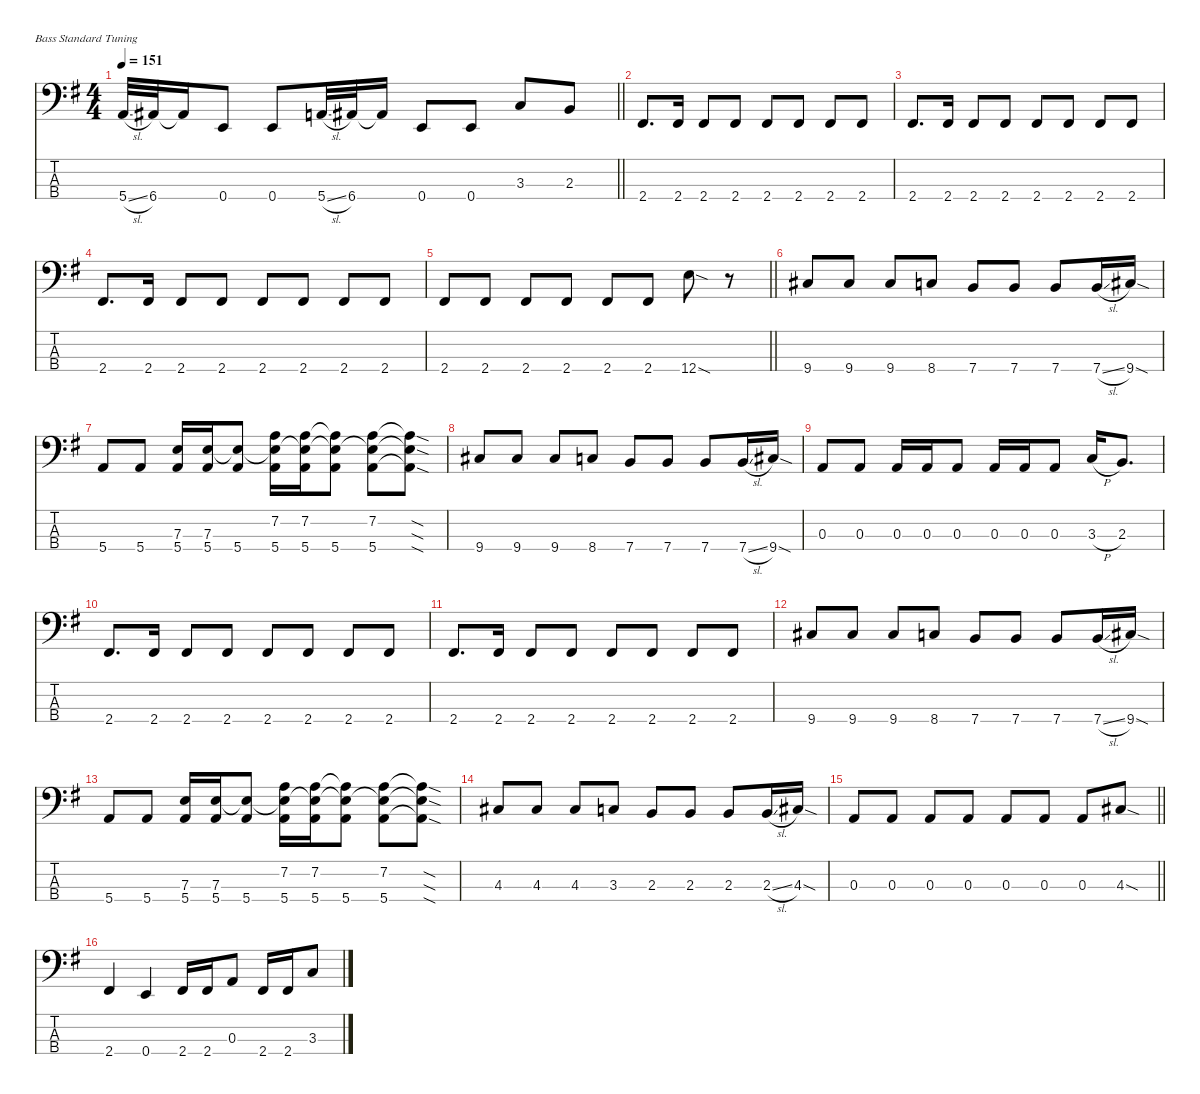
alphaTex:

\defaultSystemsLayout 4
\hideDynamics
\bracketExtendMode nobrackets
\singleTrackTrackNamePolicy hidden
\multiTrackTrackNamePolicy hidden
\otherSystemsTrackNameOrientation horizontal
\track ("Cliff Burton" "el.bs.") {instrument electricbassfinger}
\staff {score tabs}
\tuning (G2 D2 A1 E1)
\ts (4 4)
\tempo 151
\clef f4
\barLineRight lightlight
\ks eminor
5.4{sl acc forcenatural}.32{dy f beam Up} 6.4{acc #}.32{beam Up} 6.4{t acc #}.16{beam Up} 0.4{acc forcenatural}.8{beam Up} 0.4{acc forcenatural}.8{beam Up} 5.4{sl acc forcenatural}.32{beam Up} 6.4{acc #}.32{beam Up} 6.4{t acc #}.16{beam Up} 0.4{acc forcenatural}.8{beam Up} 0.4{acc forcenatural}.8{beam Up} 3.3{acc forcenatural}.8{beam Up} 2.3{acc forcenatural}.8{beam Up} |
2.4{acc #}.8{d beam Up} 2.4{acc #}.16{beam Up} 2.4{acc #}.8{beam Up} 2.4{acc #}.8{beam Up} 2.4{acc #}.8{beam Up} 2.4{acc #}.8{beam Up} 2.4{acc #}.8{beam Up} 2.4{acc #}.8{beam Up} |
2.4{acc #}.8{d beam Up} 2.4{acc #}.16{beam Up} 2.4{acc #}.8{beam Up} 2.4{acc #}.8{beam Up} 2.4{acc #}.8{beam Up} 2.4{acc #}.8{beam Up} 2.4{acc #}.8{beam Up} 2.4{acc #}.8{beam Up} |
2.4{acc #}.8{d beam Up} 2.4{acc #}.16{beam Up} 2.4{acc #}.8{beam Up} 2.4{acc #}.8{beam Up} 2.4{acc #}.8{beam Up} 2.4{acc #}.8{beam Up} 2.4{acc #}.8{beam Up} 2.4{acc #}.8{beam Up} |
\barLineRight lightlight
2.4{acc #}.8{beam Up} 2.4{acc #}.8{beam Up} 2.4{acc #}.8{beam Up} 2.4{acc #}.8{beam Up} 2.4{acc #}.8{beam Up} 2.4{acc #}.8{beam Up} 12.4{sod acc forcenatural}.8{beam Down} r.8{beam Down} |
9.4{acc #}.8{beam Up} 9.4{acc #}.8{beam Up} 9.4{acc #}.8{beam Up} 8.4{acc forcenatural}.8{beam Up} 7.4{acc forcenatural}.8{beam Up} 7.4{acc forcenatural}.8{beam Up} 7.4{acc forcenatural}.8{beam Up} 7.4{sl acc forcenatural}.16{beam Up} 9.4{sod acc #}.16{beam Up} |
5.4{acc forcenatural}.8{beam Up} 5.4{acc forcenatural}.8{beam Up} (7.3{acc forcenatural} 5.4{acc forcenatural}).16{beam Up} (7.3{acc forcenatural} 5.4{acc forcenatural}).16{beam Up} (7.3{t acc forcenatural} 5.4{acc forcenatural}).8{beam Up} (7.2{acc forcenatural} 7.3{t acc forcenatural} 5.4{acc forcenatural}).16{beam Down} (7.2{acc forcenatural} 7.3{t acc forcenatural} 5.4{acc forcenatural}).16{beam Down} (7.2{t acc forcenatural} 7.3{t acc forcenatural} 5.4{acc forcenatural}).8{beam Down} (7.2{acc forcenatural} 7.3{t acc forcenatural} 5.4{acc forcenatural}).8{beam Down} (7.2{sod t acc forcenatural} 7.3{sod t acc forcenatural} 5.4{sod t acc forcenatural}).8{beam Down} |
9.4{acc #}.8{beam Up} 9.4{acc #}.8{beam Up} 9.4{acc #}.8{beam Up} 8.4{acc forcenatural}.8{beam Up} 7.4{acc forcenatural}.8{beam Up} 7.4{acc forcenatural}.8{beam Up} 7.4{acc forcenatural}.8{beam Up} 7.4{sl acc forcenatural}.16{beam Up} 9.4{sod acc #}.16{beam Up} |
0.3{acc forcenatural}.8{beam Up} 0.3{acc forcenatural}.8{beam Up} 0.3{acc forcenatural}.16{beam Up} 0.3{acc forcenatural}.16{beam Up} 0.3{acc forcenatural}.8{beam Up} 0.3{acc forcenatural}.16{beam Up} 0.3{acc forcenatural}.16{beam Up} 0.3{acc forcenatural}.8{beam Up} 3.3{h acc forcenatural}.16{beam Up} 2.3{acc forcenatural}.8{d beam Up} |
2.4{acc #}.8{d beam Up} 2.4{acc #}.16{beam Up} 2.4{acc #}.8{beam Up} 2.4{acc #}.8{beam Up} 2.4{acc #}.8{beam Up} 2.4{acc #}.8{beam Up} 2.4{acc #}.8{beam Up} 2.4{acc #}.8{beam Up} |
2.4{acc #}.8{d beam Up} 2.4{acc #}.16{beam Up} 2.4{acc #}.8{beam Up} 2.4{acc #}.8{beam Up} 2.4{acc #}.8{beam Up} 2.4{acc #}.8{beam Up} 2.4{acc #}.8{beam Up} 2.4{acc #}.8{beam Up} |
9.4{acc #}.8{beam Up} 9.4{acc #}.8{beam Up} 9.4{acc #}.8{beam Up} 8.4{acc forcenatural}.8{beam Up} 7.4{acc forcenatural}.8{beam Up} 7.4{acc forcenatural}.8{beam Up} 7.4{acc forcenatural}.8{beam Up} 7.4{sl acc forcenatural}.16{beam Up} 9.4{sod acc #}.16{beam Up} |
5.4{acc forcenatural}.8{beam Up} 5.4{acc forcenatural}.8{beam Up} (7.3{acc forcenatural} 5.4{acc forcenatural}).16{beam Up} (7.3{acc forcenatural} 5.4{acc forcenatural}).16{beam Up} (7.3{t acc forcenatural} 5.4{acc forcenatural}).8{beam Up} (7.2{acc forcenatural} 7.3{t acc forcenatural} 5.4{acc forcenatural}).16{beam Down} (7.2{acc forcenatural} 7.3{t acc forcenatural} 5.4{acc forcenatural}).16{beam Down} (7.2{t acc forcenatural} 7.3{t acc forcenatural} 5.4{acc forcenatural}).8{beam Down} (7.2{acc forcenatural} 7.3{t acc forcenatural} 5.4{acc forcenatural}).8{beam Down} (7.2{sod t acc forcenatural} 7.3{sod t acc forcenatural} 5.4{sod t acc forcenatural}).8{beam Down} |
4.3{acc #}.8{beam Up} 4.3{acc #}.8{beam Up} 4.3{acc #}.8{beam Up} 3.3{acc forcenatural}.8{beam Up} 2.3{acc forcenatural}.8{beam Up} 2.3{acc forcenatural}.8{beam Up} 2.3{acc forcenatural}.8{beam Up} 2.3{sl acc forcenatural}.16{beam Up} 4.3{sod acc #}.16{beam Up} |
\barLineRight lightlight
0.3{acc forcenatural}.8{beam Up} 0.3{acc forcenatural}.8{beam Up} 0.3{acc forcenatural}.8{beam Up} 0.3{acc forcenatural}.8{beam Up} 0.3{acc forcenatural}.8{beam Up} 0.3{acc forcenatural}.8{beam Up} 0.3{acc forcenatural}.8{beam Up} 4.3{sod acc #}.8{beam Up} |
2.4{acc #}.4{beam Up} 0.4{acc forcenatural}.4{beam Up} 2.4{acc #}.16{beam Up} 2.4{acc #}.16{beam Up} 0.3{acc forcenatural}.8{beam Up} 2.4{acc #}.16{beam Up} 2.4{acc #}.16{beam Up} 3.3{acc forcenatural}.8{beam Up}
